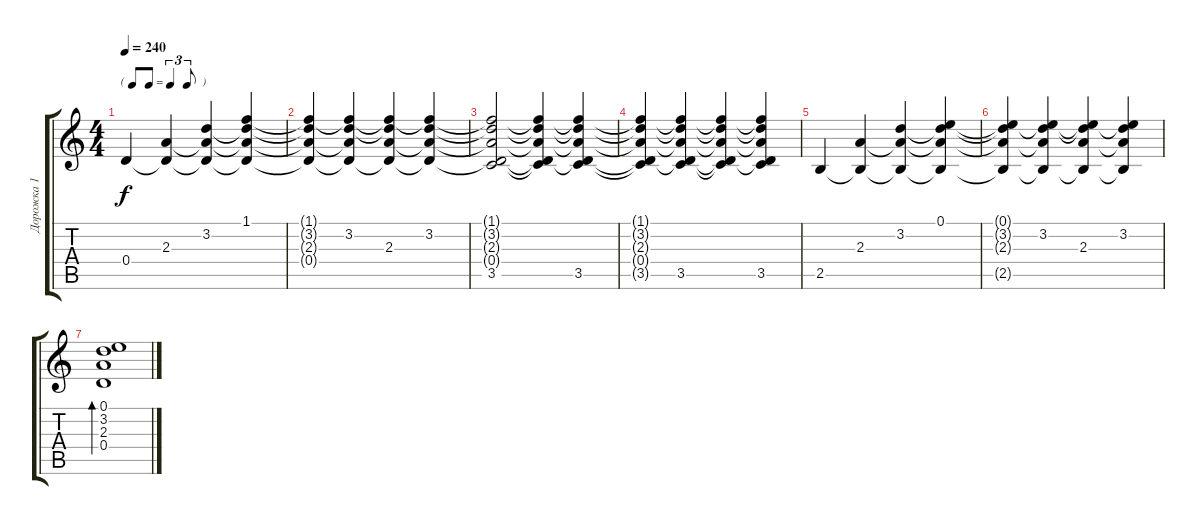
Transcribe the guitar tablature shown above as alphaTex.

\track ("Дорожка 1" "Дорожка 1") {instrument acousticguitarnylon}
\staff {score tabs}
\tuning (E4 B3 G3 D3 A2 E2) {hide}
\ts (4 4)
\tf triplet8th
\tempo 240
\clef g2
\ks c
0.4.4{dy f} (2.3 0.4{t}).4 (3.2 2.3{t} 0.4{t}).4 (1.1 3.2{t} 2.3{t} 0.4{t}).4 |
(1.1{t} 3.2{t} 2.3{t} 0.4{t}).4 (1.1{t} 3.2 2.3{t} 0.4{t}).4 (1.1{t} 3.2{t} 2.3 0.4{t}).4 (1.1{t} 3.2 2.3{t} 0.4{t}).4 |
(1.1{t} 3.2{t} 2.3{t} 0.4{t} 3.5).2 (1.1{t} 3.2{t} 2.3{t} 0.4{t} 3.5{t}).4 (1.1{t} 3.2{t} 2.3{t} 0.4{t} 3.5).4 |
(1.1{t} 3.2{t} 2.3{t} 0.4{t} 3.5{t}).4 (1.1{t} 3.2{t} 2.3{t} 0.4{t} 3.5).4 (1.1{t} 3.2{t} 2.3{t} 0.4{t} 3.5{t}).4 (1.1{t} 3.2{t} 2.3{t} 0.4{t} 3.5).4 |
2.5.4 (2.3 2.5{t}).4 (3.2 2.3{t} 2.5{t}).4 (0.1 3.2{t} 2.3{t} 2.5{t}).4 |
(0.1{t} 3.2{t} 2.3{t} 2.5{t}).4 (0.1{t} 3.2 2.3{t} 2.5{t}).4 (0.1{t} 3.2{t} 2.3 2.5{t}).4 (0.1{t} 3.2 2.3{t} 2.5{t}).4 |
(0.1 3.2 2.3 0.4).1{bd 480}
